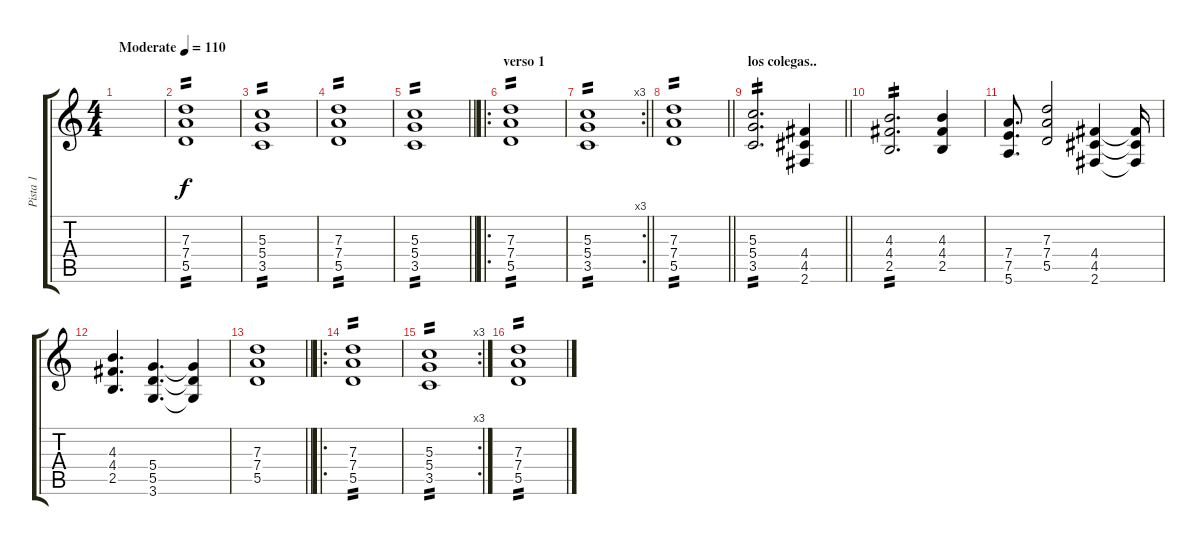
\track ("Pista 1" "Pista 1") {instrument overdrivenguitar}
\staff {score tabs}
\tuning (E4 B3 G3 D3 A2 E2) {hide}
\ts (4 4)
\tempo (110 "Moderate")
\clef g2
\ks c
|
(7.3 7.4 5.5).1{tp 2} |
(5.3 5.4 3.5).1{tp 2} |
(7.3 7.4 5.5).1{tp 2} |
\barLineRight lightlight
(5.3 5.4 3.5).1{tp 2} |
\ro
\section ("" "verso 1")
(7.3 7.4 5.5).1{tp 2} |
\rc 3
\barLineRight lightlight
(5.3 5.4 3.5).1{tp 2} |
\section ("" "")
\barLineRight lightlight
(7.3 7.4 5.5).1{tp 2} |
\section ("" "los colegas..")
\barLineRight lightlight
(5.3 5.4 3.5).2{d tp 2} (4.4 4.5 2.6).4 |
(4.3 4.4 2.5).2{d tp 2} (4.3 4.4 2.5).4 |
(7.4 7.5 5.6).8{d} (7.3 7.4 5.5).2 (4.4 4.5 2.6).4 (4.4{t} 4.5{t} 2.6{t}).16 |
(4.3 4.4 2.5).4{d} (5.4 5.5 3.6).4{d} (5.4{t} 5.5{t} 3.6{t}).4 |
\barLineRight lightlight
(7.3 7.4 5.5).1 |
\ro
(7.3 7.4 5.5).1{tp 2} |
\rc 3
(5.3 5.4 3.5).1{tp 2} |
(7.3 7.4 5.5).1{tp 2}
